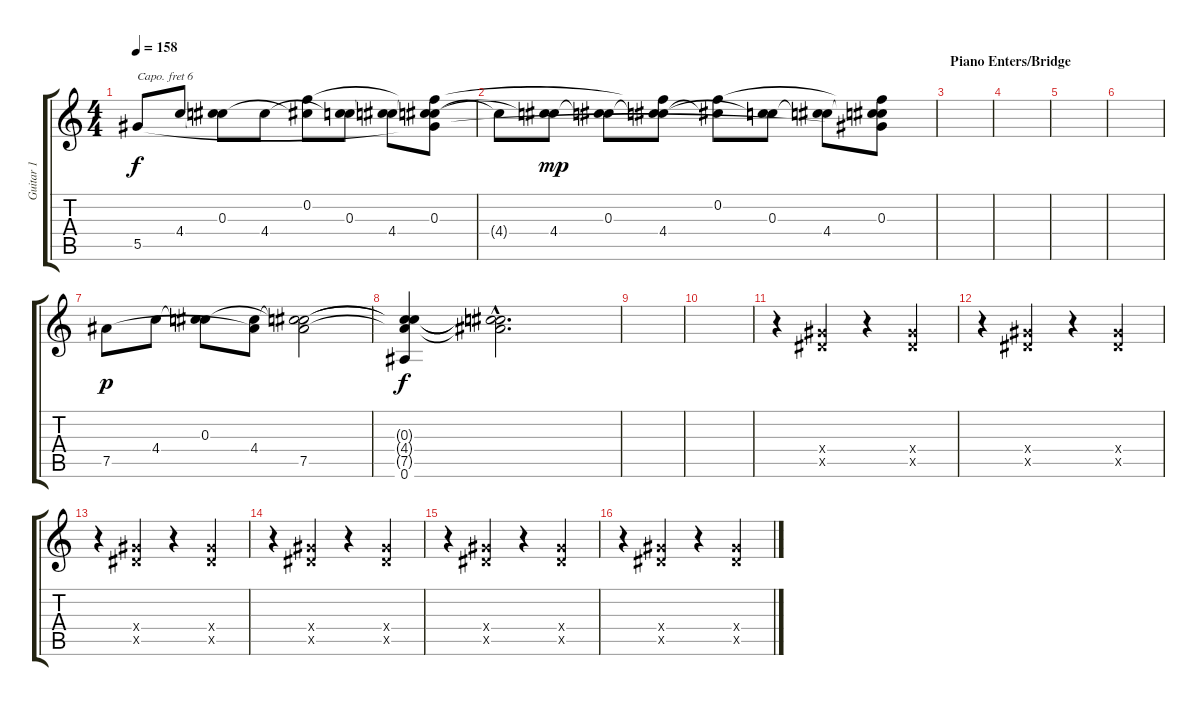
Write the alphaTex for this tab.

\track ("Guitar 1" "Guitar 1") {instrument acousticguitarnylon}
\staff {score tabs}
\capo 6
\tuning (E4 B3 G3 D3 A2 E2) {hide}
\ts (4 4)
\tempo 158
\clef g2
\ks c
5.5.8{dy f} 4.4.8 (0.3 4.4{t}).8 4.4.8 (0.2 0.3{t}).8 (0.3 4.4{t}).8 (0.3{t} 4.4).8 (0.2{t} 0.3 4.4{t} 5.5{t}).8 |
4.4{t}.8 (0.3{t} 4.4).8{dy mp} (0.3 4.4{t}).8 (0.2{t} 0.3{t} 4.4).8 (0.2 0.3{t}).8 (0.3 4.4{t}).8 (0.3{t} 4.4).8 (0.2{t} 0.3 4.4{t} 5.5{t}).8 |
\section ("" "Piano Enters/Bridge")
|
|
|
|
7.5.8{dy p} 4.4.8 (0.3 4.4{t}).8 (4.4 7.5{t}).8 (0.3{t} 4.4{t} 7.5).2 |
(0.3{t} 4.4{t} 7.5{t} 0.6).4{dy f} (0.3{hac t} 4.4{hac t} 7.5{hac t}).2{d} |
|
|
r.4 (0.4{x} 0.5{x}).4 r.4 (0.4{x} 0.5{x}).4 |
r.4 (0.4{x} 0.5{x}).4 r.4 (0.4{x} 0.5{x}).4 |
r.4 (0.4{x} 0.5{x}).4 r.4 (0.4{x} 0.5{x}).4 |
r.4 (0.4{x} 0.5{x}).4 r.4 (0.4{x} 0.5{x}).4 |
r.4 (0.4{x} 0.5{x}).4 r.4 (0.4{x} 0.5{x}).4 |
r.4 (0.4{x} 0.5{x}).4 r.4 (0.4{x} 0.5{x}).4
